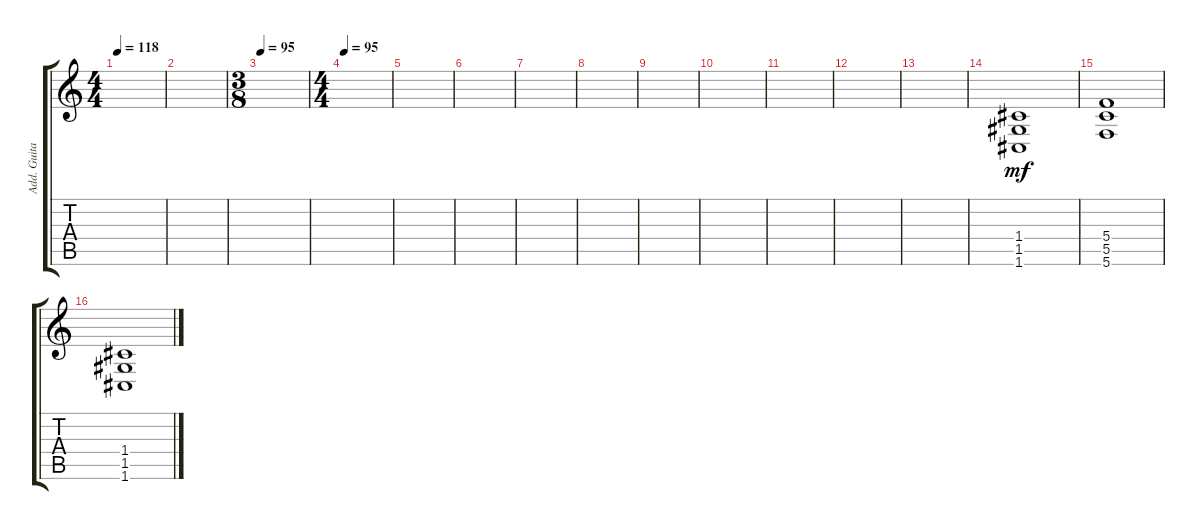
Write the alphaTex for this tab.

\track ("Add. Guitar" "Add. Guita") {instrument distortionguitar}
\staff {score tabs}
\tuning (D4 A3 F3 C3 G2 C2) {hide}
\ts (4 4)
\tempo 118
\clef g2
\ks c
|
|
\ts (3 8)
\tempo 95
|
\ts (4 4)
\tempo 95
|
|
|
|
|
|
|
|
|
|
(1.4 1.5 1.6).1{dy mf} |
(5.4 5.5 5.6).1 |
(1.4 1.5 1.6).1
